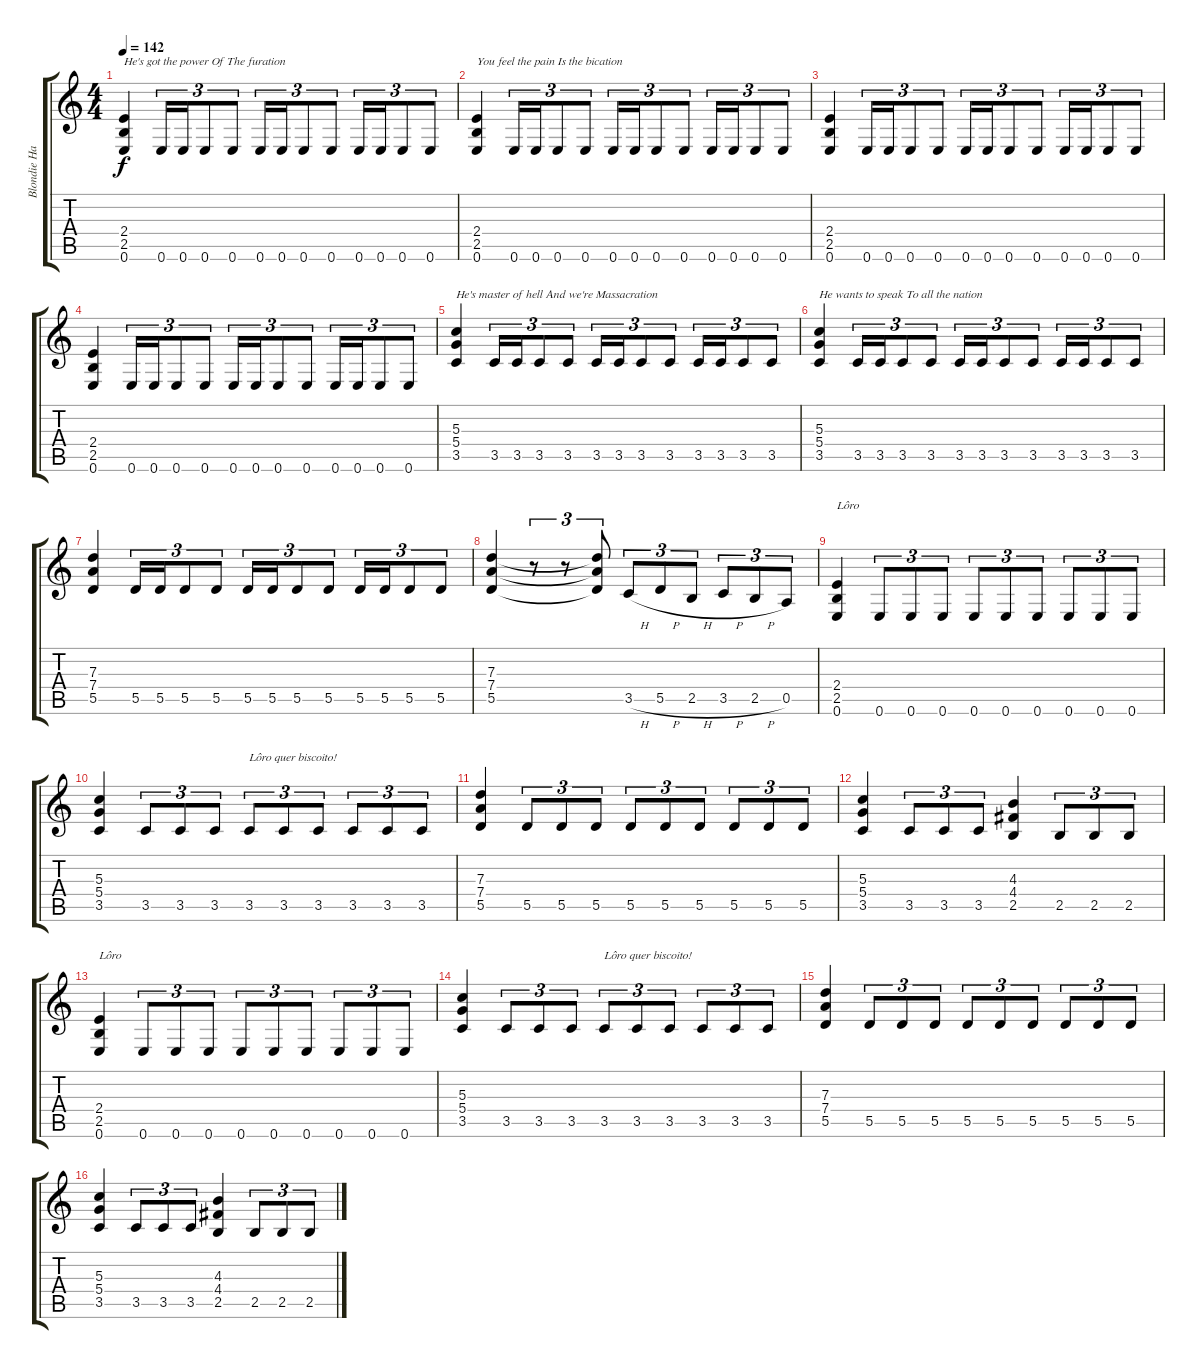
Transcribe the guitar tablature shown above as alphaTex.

\track ("Blondie Hammet" "Blondie Ha") {instrument distortionguitar}
\staff {score tabs}
\tuning (E4 B3 G3 D3 A2 E2) {hide}
\ts (4 4)
\tempo 142
\clef g2
\ks c
(2.4 2.5 0.6).4{txt "He's got the power Of The furation" dy f} 0.6.16{tu (3 2)} 0.6.16{tu (3 2)} 0.6.8{tu (3 2)} 0.6.8{tu (3 2)} 0.6.16{tu (3 2)} 0.6.16{tu (3 2)} 0.6.8{tu (3 2)} 0.6.8{tu (3 2)} 0.6.16{tu (3 2)} 0.6.16{tu (3 2)} 0.6.8{tu (3 2)} 0.6.8{tu (3 2)} |
(2.4 2.5 0.6).4{txt "You feel the pain Is the bication"} 0.6.16{tu (3 2)} 0.6.16{tu (3 2)} 0.6.8{tu (3 2)} 0.6.8{tu (3 2)} 0.6.16{tu (3 2)} 0.6.16{tu (3 2)} 0.6.8{tu (3 2)} 0.6.8{tu (3 2)} 0.6.16{tu (3 2)} 0.6.16{tu (3 2)} 0.6.8{tu (3 2)} 0.6.8{tu (3 2)} |
(2.4 2.5 0.6).4 0.6.16{tu (3 2)} 0.6.16{tu (3 2)} 0.6.8{tu (3 2)} 0.6.8{tu (3 2)} 0.6.16{tu (3 2)} 0.6.16{tu (3 2)} 0.6.8{tu (3 2)} 0.6.8{tu (3 2)} 0.6.16{tu (3 2)} 0.6.16{tu (3 2)} 0.6.8{tu (3 2)} 0.6.8{tu (3 2)} |
(2.4 2.5 0.6).4 0.6.16{tu (3 2)} 0.6.16{tu (3 2)} 0.6.8{tu (3 2)} 0.6.8{tu (3 2)} 0.6.16{tu (3 2)} 0.6.16{tu (3 2)} 0.6.8{tu (3 2)} 0.6.8{tu (3 2)} 0.6.16{tu (3 2)} 0.6.16{tu (3 2)} 0.6.8{tu (3 2)} 0.6.8{tu (3 2)} |
(5.3 5.4 3.5).4{txt "He's master of hell And we're Massacration"} 3.5.16{tu (3 2)} 3.5.16{tu (3 2)} 3.5.8{tu (3 2)} 3.5.8{tu (3 2)} 3.5.16{tu (3 2)} 3.5.16{tu (3 2)} 3.5.8{tu (3 2)} 3.5.8{tu (3 2)} 3.5.16{tu (3 2)} 3.5.16{tu (3 2)} 3.5.8{tu (3 2)} 3.5.8{tu (3 2)} |
(5.3 5.4 3.5).4{txt "He wants to speak To all the nation"} 3.5.16{tu (3 2)} 3.5.16{tu (3 2)} 3.5.8{tu (3 2)} 3.5.8{tu (3 2)} 3.5.16{tu (3 2)} 3.5.16{tu (3 2)} 3.5.8{tu (3 2)} 3.5.8{tu (3 2)} 3.5.16{tu (3 2)} 3.5.16{tu (3 2)} 3.5.8{tu (3 2)} 3.5.8{tu (3 2)} |
(7.3 7.4 5.5).4 5.5.16{tu (3 2)} 5.5.16{tu (3 2)} 5.5.8{tu (3 2)} 5.5.8{tu (3 2)} 5.5.16{tu (3 2)} 5.5.16{tu (3 2)} 5.5.8{tu (3 2)} 5.5.8{tu (3 2)} 5.5.16{tu (3 2)} 5.5.16{tu (3 2)} 5.5.8{tu (3 2)} 5.5.8{tu (3 2)} |
(7.3 7.4 5.5).4 r.8{tu (3 2)} r.8{tu (3 2)} (7.3{t} 7.4{t} 5.5{t}).8{tu (3 2)} 3.5{h}.8{tu (3 2)} 5.5{h}.8{tu (3 2)} 2.5{h}.8{tu (3 2)} 3.5{h}.8{tu (3 2)} 2.5{h}.8{tu (3 2)} 0.5.8{tu (3 2)} |
(2.4 2.5 0.6).4{txt "Lôro"} 0.6.8{tu (3 2)} 0.6.8{tu (3 2)} 0.6.8{tu (3 2)} 0.6.8{tu (3 2)} 0.6.8{tu (3 2)} 0.6.8{tu (3 2)} 0.6.8{tu (3 2)} 0.6.8{tu (3 2)} 0.6.8{tu (3 2)} |
(5.3 5.4 3.5).4 3.5.8{tu (3 2)} 3.5.8{tu (3 2)} 3.5.8{tu (3 2)} 3.5.8{tu (3 2) txt "Lôro quer biscoito!"} 3.5.8{tu (3 2)} 3.5.8{tu (3 2)} 3.5.8{tu (3 2)} 3.5.8{tu (3 2)} 3.5.8{tu (3 2)} |
(7.3 7.4 5.5).4 5.5.8{tu (3 2)} 5.5.8{tu (3 2)} 5.5.8{tu (3 2)} 5.5.8{tu (3 2)} 5.5.8{tu (3 2)} 5.5.8{tu (3 2)} 5.5.8{tu (3 2)} 5.5.8{tu (3 2)} 5.5.8{tu (3 2)} |
(5.3 5.4 3.5).4 3.5.8{tu (3 2)} 3.5.8{tu (3 2)} 3.5.8{tu (3 2)} (4.3 4.4 2.5).4 2.5.8{tu (3 2)} 2.5.8{tu (3 2)} 2.5.8{tu (3 2)} |
(2.4 2.5 0.6).4{txt "Lôro"} 0.6.8{tu (3 2)} 0.6.8{tu (3 2)} 0.6.8{tu (3 2)} 0.6.8{tu (3 2)} 0.6.8{tu (3 2)} 0.6.8{tu (3 2)} 0.6.8{tu (3 2)} 0.6.8{tu (3 2)} 0.6.8{tu (3 2)} |
(5.3 5.4 3.5).4 3.5.8{tu (3 2)} 3.5.8{tu (3 2)} 3.5.8{tu (3 2)} 3.5.8{tu (3 2) txt "Lôro quer biscoito!"} 3.5.8{tu (3 2)} 3.5.8{tu (3 2)} 3.5.8{tu (3 2)} 3.5.8{tu (3 2)} 3.5.8{tu (3 2)} |
(7.3 7.4 5.5).4 5.5.8{tu (3 2)} 5.5.8{tu (3 2)} 5.5.8{tu (3 2)} 5.5.8{tu (3 2)} 5.5.8{tu (3 2)} 5.5.8{tu (3 2)} 5.5.8{tu (3 2)} 5.5.8{tu (3 2)} 5.5.8{tu (3 2)} |
(5.3 5.4 3.5).4 3.5.8{tu (3 2)} 3.5.8{tu (3 2)} 3.5.8{tu (3 2)} (4.3 4.4 2.5).4 2.5.8{tu (3 2)} 2.5.8{tu (3 2)} 2.5.8{tu (3 2)}
